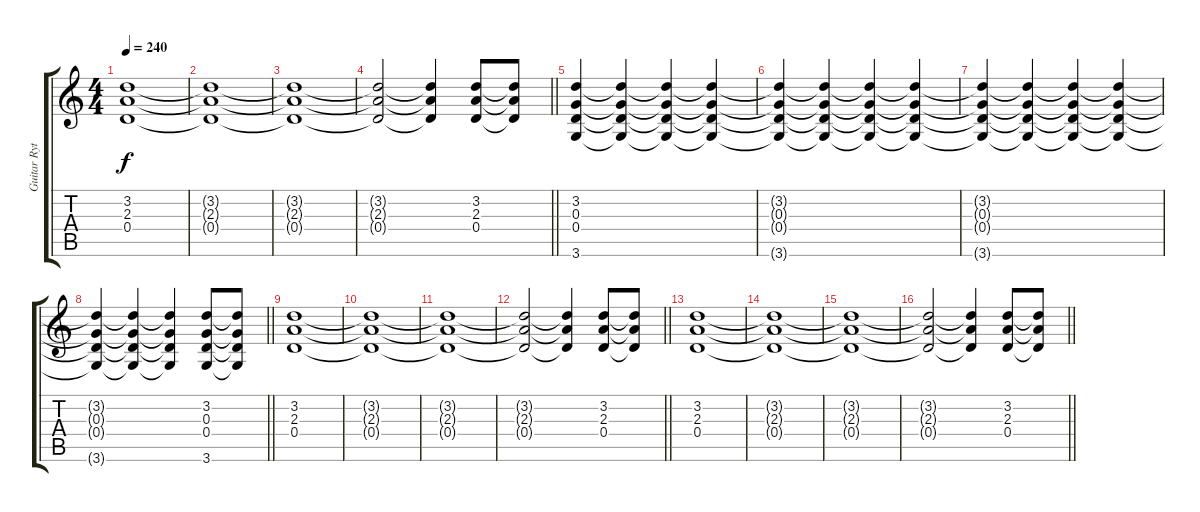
\track ("Guitar Rythm" "Guitar Ryt") {instrument distortionguitar}
\staff {score tabs}
\tuning (E4 B3 G3 D3 A2 E2) {hide}
\ts (4 4)
\tempo 240
\clef g2
\ks c
(3.2 2.3 0.4).1{dy f} |
(3.2{t} 2.3{t} 0.4{t}).1 |
(3.2{t} 2.3{t} 0.4{t}).1 |
\barLineRight lightlight
(3.2{t} 2.3{t} 0.4{t}).2 (3.2{t} 2.3{t} 0.4{t}).4 (3.2 2.3 0.4).8 (3.2{t} 2.3{t} 0.4{t}).8 |
(3.2 0.3 0.4 3.6).4 (3.2{t} 0.3{t} 0.4{t} 3.6{t}).4 (3.2{t} 0.3{t} 0.4{t} 3.6{t}).4 (3.2{t} 0.3{t} 0.4{t} 3.6{t}).4 |
(3.2{t} 0.3{t} 0.4{t} 3.6{t}).4 (3.2{t} 0.3{t} 0.4{t} 3.6{t}).4 (3.2{t} 0.3{t} 0.4{t} 3.6{t}).4 (3.2{t} 0.3{t} 0.4{t} 3.6{t}).4 |
(3.2{t} 0.3{t} 0.4{t} 3.6{t}).4 (3.2{t} 0.3{t} 0.4{t} 3.6{t}).4 (3.2{t} 0.3{t} 0.4{t} 3.6{t}).4 (3.2{t} 0.3{t} 0.4{t} 3.6{t}).4 |
\barLineRight lightlight
(3.2{t} 0.3{t} 0.4{t} 3.6{t}).4 (3.2{t} 0.3{t} 0.4{t} 3.6{t}).4 (3.2{t} 0.3{t} 0.4{t} 3.6{t}).4 (3.2 0.3 0.4 3.6).8 (3.2{t} 0.3{t} 0.4{t} 3.6{t}).8 |
(3.2 2.3 0.4).1 |
(3.2{t} 2.3{t} 0.4{t}).1 |
(3.2{t} 2.3{t} 0.4{t}).1 |
\barLineRight lightlight
(3.2{t} 2.3{t} 0.4{t}).2 (3.2{t} 2.3{t} 0.4{t}).4 (3.2 2.3 0.4).8 (3.2{t} 2.3{t} 0.4{t}).8 |
(3.2 2.3 0.4).1{volume 16} |
(3.2{t} 2.3{t} 0.4{t}).1 |
(3.2{t} 2.3{t} 0.4{t}).1 |
\barLineRight lightlight
(3.2{t} 2.3{t} 0.4{t}).2 (3.2{t} 2.3{t} 0.4{t}).4 (3.2 2.3 0.4).8 (3.2{t} 2.3{t} 0.4{t}).8
